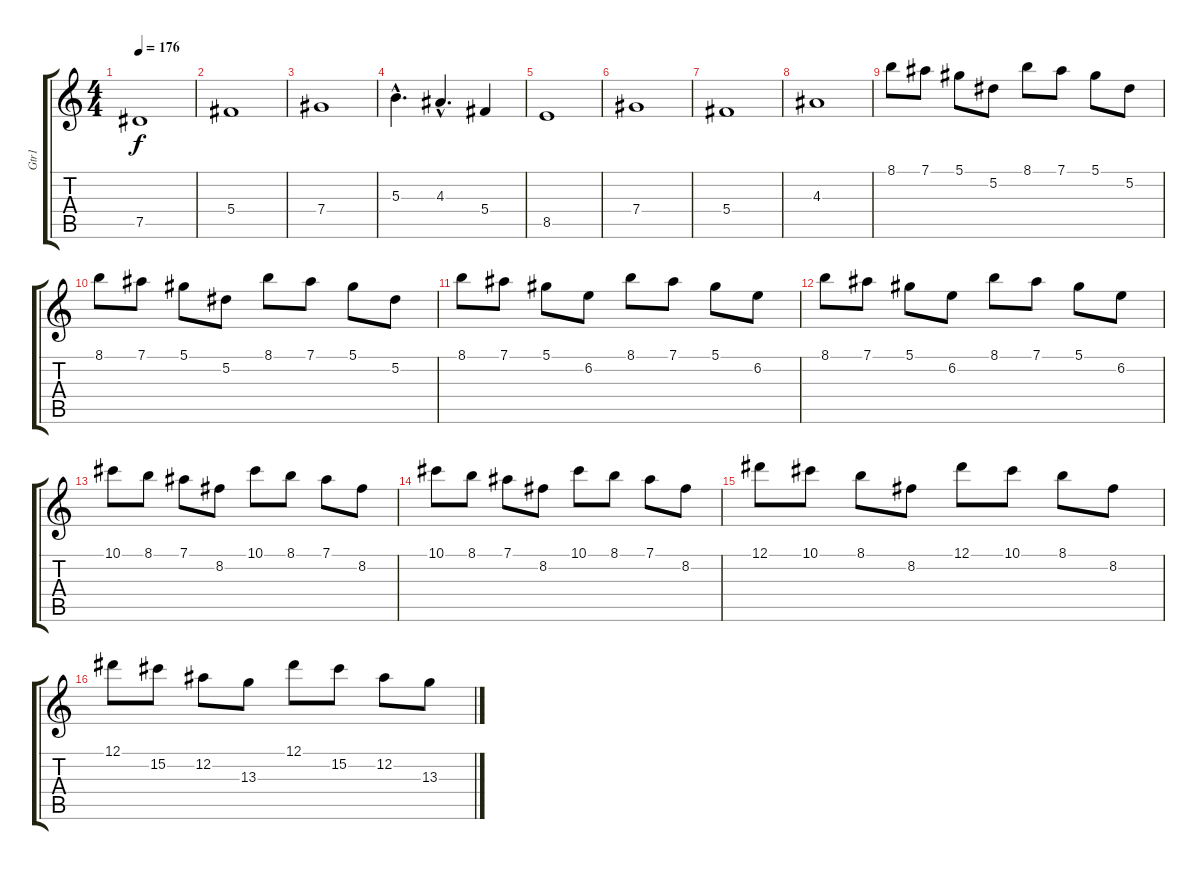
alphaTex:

\track ("Gtr1" "Gtr1") {instrument overdrivenguitar}
\staff {score tabs}
\tuning (Eb4 Bb3 Gb3 Db3 Ab2 Eb2) {hide}
\ts (4 4)
\tempo 176
\clef g2
\ks c
7.5.1{dy f} |
5.4.1 |
7.4.1 |
5.3{hac}.4{d} 4.3{hac}.4{d} 5.4.4 |
8.5.1 |
7.4.1 |
5.4.1 |
4.3.1 |
8.1.8{volume 16} 7.1.8 5.1.8 5.2.8 8.1.8 7.1.8 5.1.8 5.2.8 |
8.1.8 7.1.8 5.1.8 5.2.8 8.1.8 7.1.8 5.1.8 5.2.8 |
8.1.8 7.1.8 5.1.8 6.2.8 8.1.8 7.1.8 5.1.8 6.2.8 |
8.1.8 7.1.8 5.1.8 6.2.8 8.1.8 7.1.8 5.1.8 6.2.8 |
10.1.8 8.1.8 7.1.8 8.2.8 10.1.8 8.1.8 7.1.8 8.2.8 |
10.1.8 8.1.8 7.1.8 8.2.8 10.1.8 8.1.8 7.1.8 8.2.8 |
12.1.8 10.1.8 8.1.8 8.2.8 12.1.8 10.1.8 8.1.8 8.2.8 |
12.1.8 15.2.8 12.2.8 13.3.8 12.1.8 15.2.8 12.2.8 13.3.8
